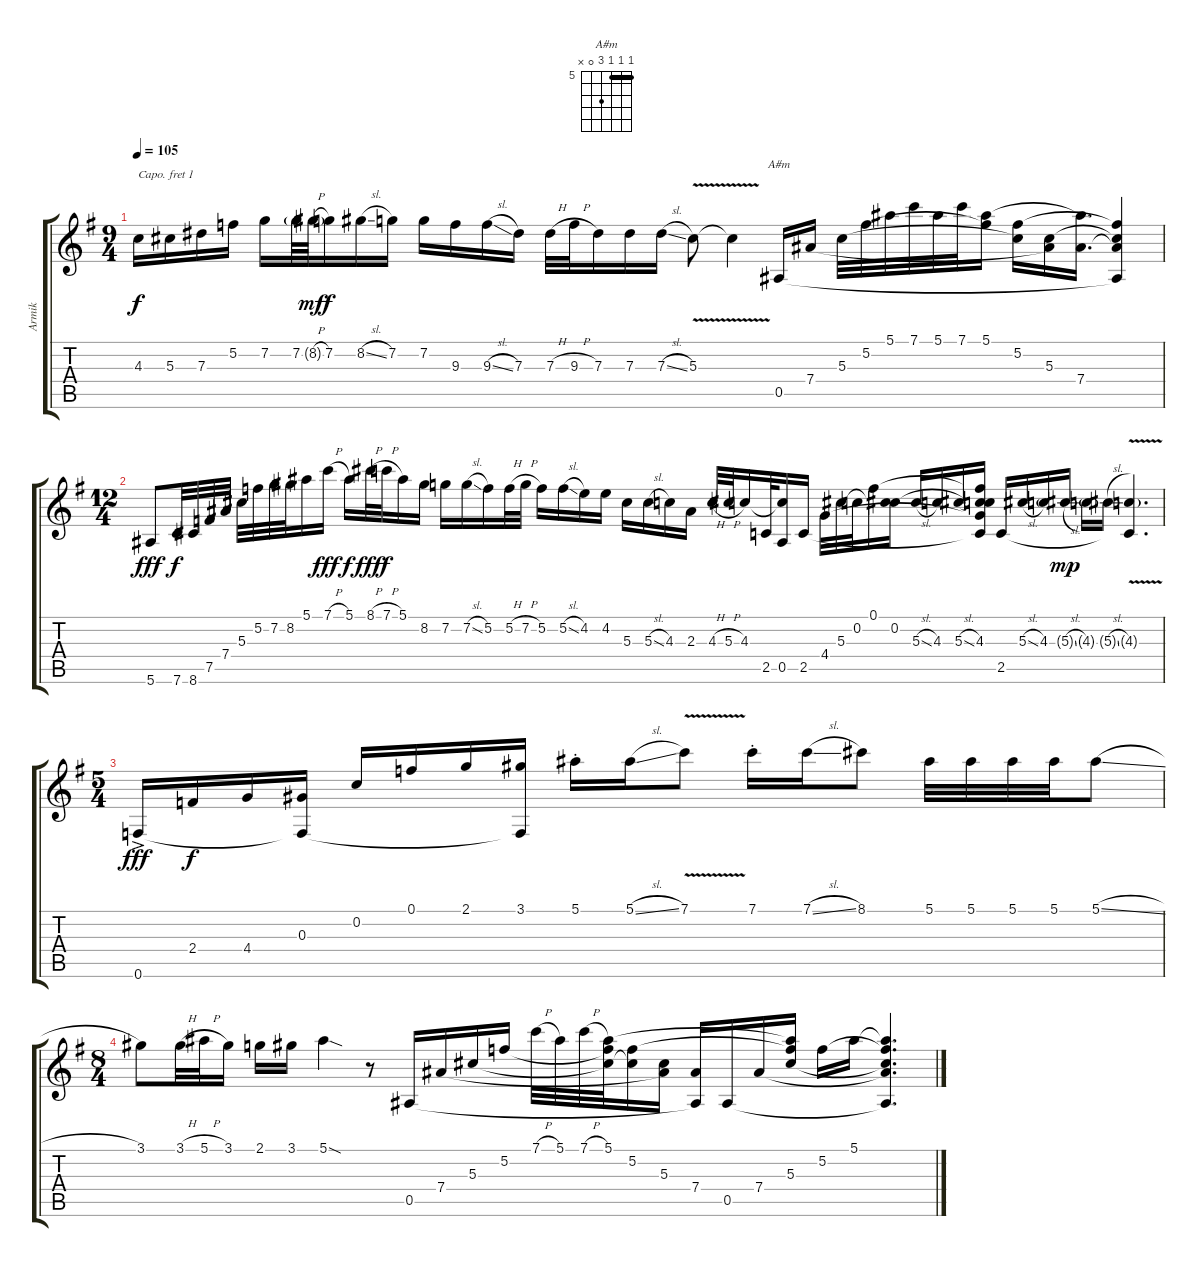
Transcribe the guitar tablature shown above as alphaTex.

\track ("Armik" "Armik") {instrument acousticguitarnylon}
\staff {score tabs}
\capo 1
\tuning (E4 B3 G3 D3 A2 E2) {hide}
\chord ("A#m" 5 5 5 7 0 x) {firstfret 5 barre 5}
\ts (9 4)
\tempo 105
\clef g2
\ks eminor
4.3.16{dy f} 5.3.16 7.3.16 5.2.16 7.2.16 7.2.64 8.2{h g}.64{dy mf} 7.2.16{dy f} 8.2{sl}.16 7.2.16 7.2.16 9.3.16 9.3{sl}.16 7.3.16 7.3{h}.32 9.3{h}.32 7.3.16 7.3.16 7.3{sl}.16 5.3{v}.8 5.3{t}.4 0.5.16{ch "A#m"} 7.4.16 5.3.32 5.2.32 5.1.32 7.1.32 5.1.32 7.1.32 (5.1 5.2{t}).16 (5.2 5.3{t}).16 (5.3 7.4{t}).16 (5.1{t} 7.4).16{d} (5.2{t} 5.3{t} 7.4{t} 0.5{t}).4 |
\ts (12 4)
5.6.8{dy fff} 7.6.32{dy f} 8.6.32 7.5.32 7.4.32 5.3.32 5.2.32 7.2.32 8.2.32 5.1.16 7.1{h}.16{dy fff} 5.1.16{dy f} 8.1{h}.32{dy fff} 7.1{h}.32{dy f} 5.1.16 8.2.16 7.2.16 7.2{sl}.16 5.2.16 5.2{h}.32 7.2{h}.32 5.2.16 5.2{sl}.16 4.2.16 4.2.16 5.3.16 5.3{sl}.16 4.3.16 2.3.16 4.3{h}.32 5.3{h}.32 4.3.16 2.5.32 (4.3{t} 0.5).16 2.5.16 4.4.32 5.3.32 0.2.32 0.1.16 (0.2 5.3{t}).16 5.3{sl}.16 4.3.16 5.3{sl}.16 (0.1{t} 0.2{t} 4.3 4.4{t} 2.5{t}).16 2.5.16 5.3{sl}.16 4.3.16 5.3{sl g}.16{dy mp} 4.3{g}.16 5.3{sl g}.16 (4.3{v g} 2.5{t}).4{d} |
\ts (5 4)
0.6{ac}.16{dy fff} 2.4.16{dy f} 4.4.16 (0.3 0.6{t}).16 0.2.16 0.1.16 2.1.16 (3.1 0.6{t}).16 5.1{st}.16 5.1{sl}.16 7.1{v}.8 7.1{st}.16 7.1{sl}.16 8.1.8 5.1.32 5.1.32 5.1.32 5.1.32 5.1{sl}.8 |
\ts (8 4)
3.1.8 3.1{h}.32 5.1{h}.32 3.1.16 2.1.16 3.1.16 5.1{sod}.4 r.8 0.5.16 7.4.16 5.3.16 5.2.16 7.1{h}.32 5.1.32 7.1{h}.32 (5.1 5.2{t} 5.3{t}).32 (5.2 5.3{t}).16 (5.3 7.4{t}).16 (7.4 0.5{t}).16 0.5.16 7.4.16 (5.1{t} 5.2{t} 5.3).16 5.2.16 5.1.16 (5.1{t} 5.2{t} 5.3{t} 7.4{t} 0.5{t}).4{d}
